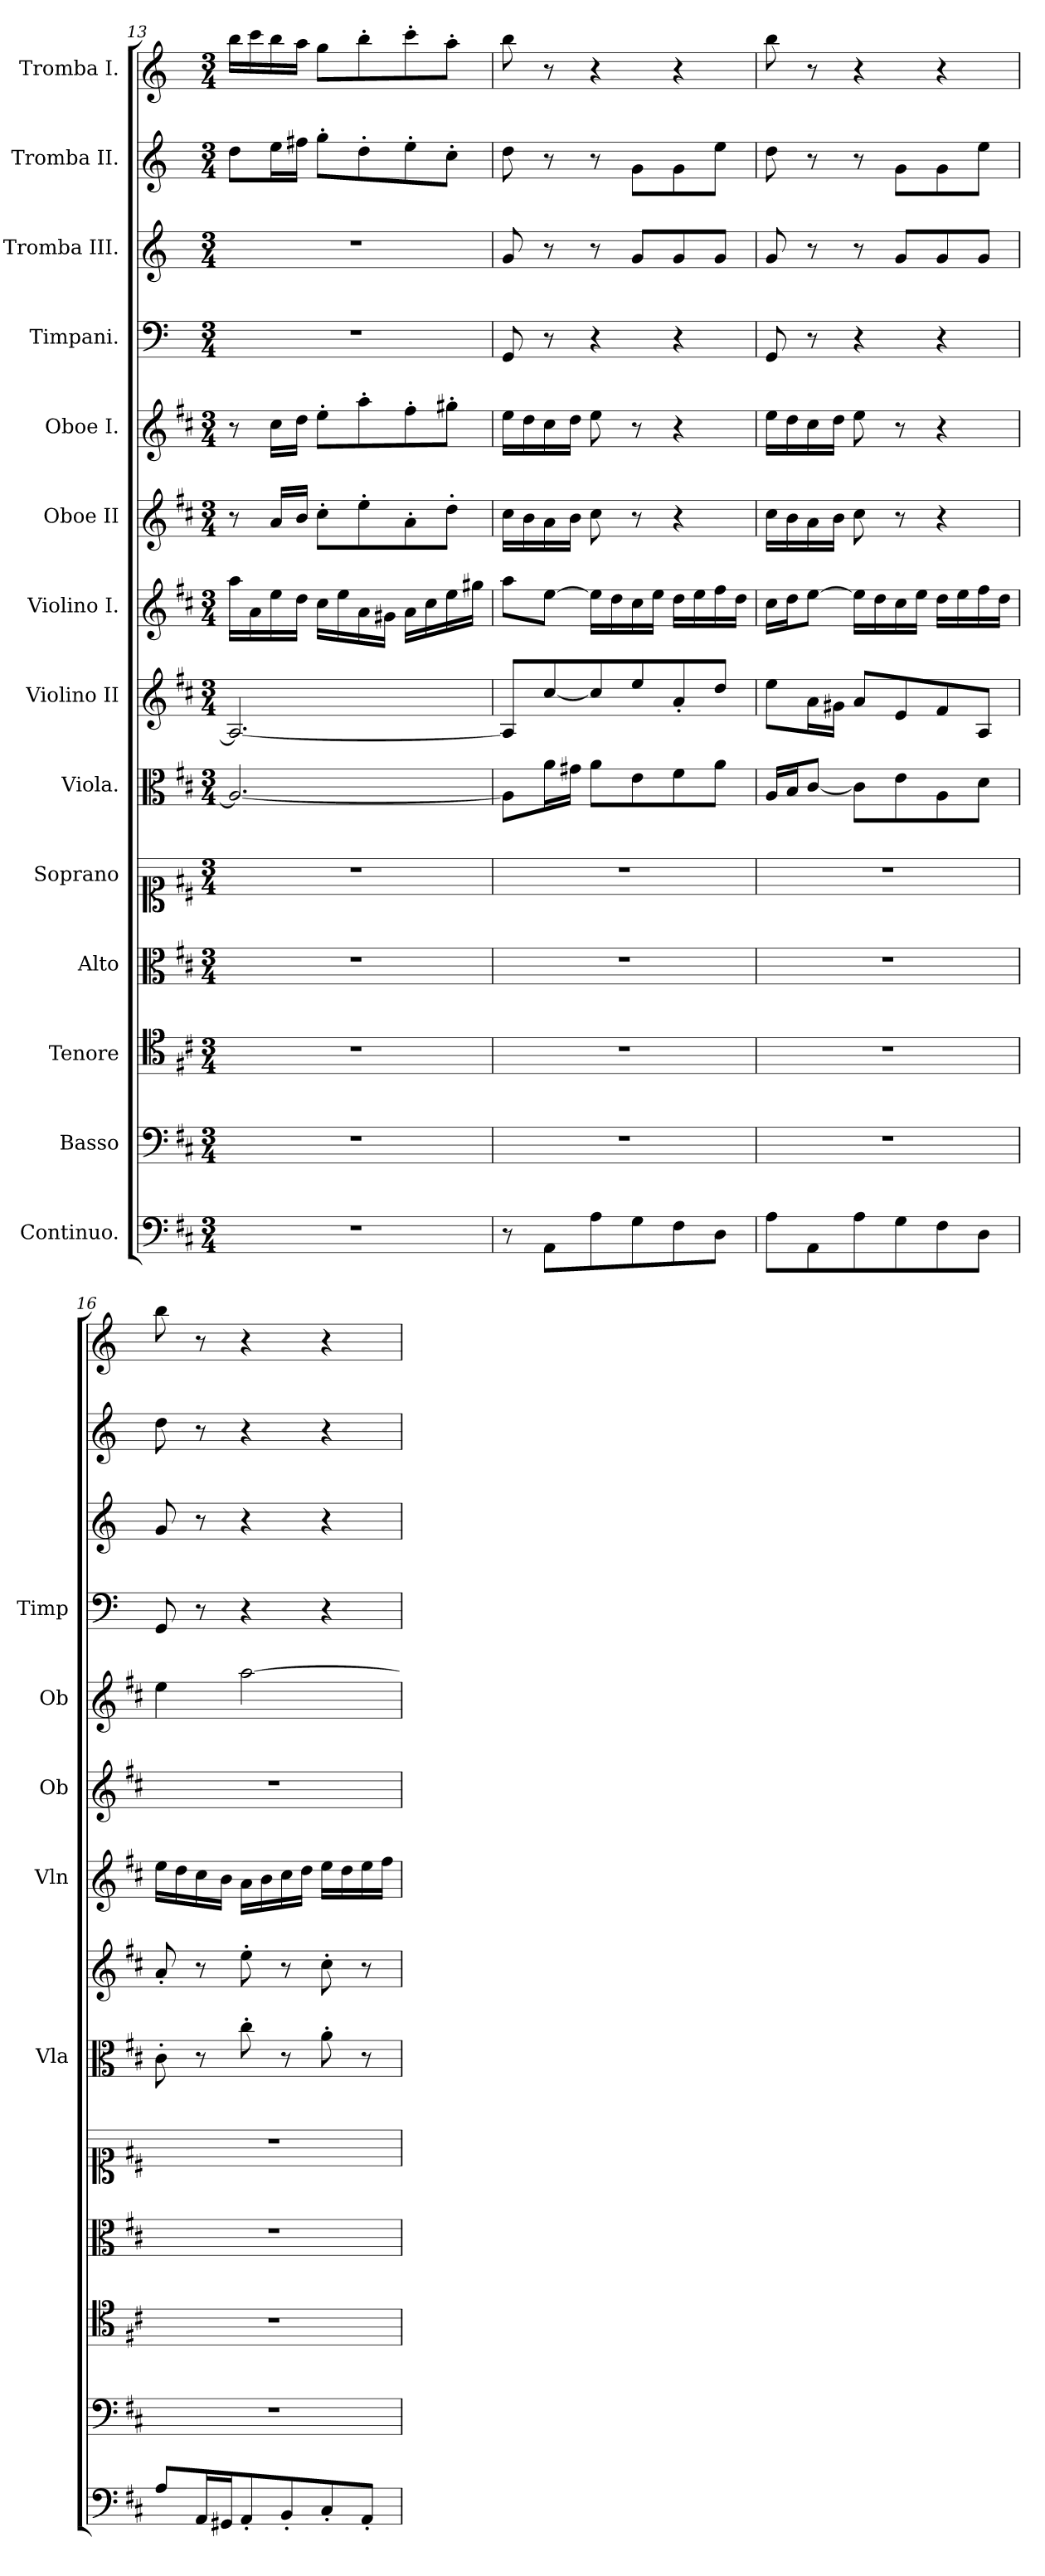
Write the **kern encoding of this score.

**kern	**kern	**kern	**kern	**kern	**kern	**kern	**kern	**kern	**kern	**kern	**kern	**kern	**kern
*part14	*part13	*part12	*part11	*part10	*part9	*part8	*part7	*part6	*part5	*part4	*part3	*part2	*part1
*staff14	*staff13	*staff12	*staff11	*staff10	*staff9	*staff8	*staff7	*staff6	*staff5	*staff4	*staff3	*staff2	*staff1
*I"Continuo.	*I"Basso	*I"Tenore	*I"Alto	*I"Soprano	*I"Viola.	*I"Violino II	*I"Violino I.	*I"Oboe II	*I"Oboe I.	*I"Timpani.	*I"Tromba III.	*I"Tromba II.	*I"Tromba I.
*	*	*	*	*	*I'Vla	*	*I'Vln	*I'Ob	*I'Ob	*I'Timp	*	*	*
*clefF4	*clefF4	*clefC4	*clefC3	*clefC1	*clefC3	*clefG2	*clefG2	*clefG2	*clefG2	*clefF4	*clefG2	*clefG2	*clefG2
*	*	*	*	*	*	*	*	*	*	*ITrd-1c-2	*ITrd-1c-2	*ITrd-1c-2	*ITrd-1c-2
*k[f#c#]	*k[f#c#]	*k[f#c#]	*k[f#c#]	*k[f#c#]	*k[f#c#]	*k[f#c#]	*k[f#c#]	*k[f#c#]	*k[f#c#]	*k[f#c#]	*k[f#c#]	*k[f#c#]	*k[f#c#]
*M3/4	*M3/4	*M3/4	*M3/4	*M3/4	*M3/4	*M3/4	*M3/4	*M3/4	*M3/4	*M3/4	*M3/4	*M3/4	*M3/4
=13	=13	=13	=13	=13	=13	=13	=13	=13	=13	=13	=13	=13	=13
2.r	2.r	2.r	2.r	2.r	2.A/_	2.A/_	16aa\LL	8r	8r	2.r	2.r	8ee\L	16ccc#\LL
.	.	.	.	.	.	.	16a\	.	.	.	.	.	16ddd\
.	.	.	.	.	.	.	16ee\	16a/LL	16cc#\LL	.	.	16ff#\L	16ccc#\
.	.	.	.	.	.	.	16dd\JJ	16b/JJ	16dd\JJ	.	.	16gg#X\JJ	16bb\JJ
.	.	.	.	.	.	.	16cc#\LL	8cc#'\L	8ee'\L	.	.	8aa'\L	8aa\L
.	.	.	.	.	.	.	16ee\	.	.	.	.	.	.
.	.	.	.	.	.	.	16a\	8ee'\	8aa'\	.	.	8ee'\	8ccc#'\
.	.	.	.	.	.	.	16g#X\JJ	.	.	.	.	.	.
.	.	.	.	.	.	.	16a\LL	8a'\	8ff#'\	.	.	8ff#'\	8ddd'\
.	.	.	.	.	.	.	16cc#\	.	.	.	.	.	.
.	.	.	.	.	.	.	16ee\	8dd'\J	8gg#X'\J	.	.	8dd'\J	8bb'\J
.	.	.	.	.	.	.	16gg#X\JJ	.	.	.	.	.	.
=14	=14	=14	=14	=14	=14	=14	=14	=14	=14	=14	=14	=14	=14
8r	2.r	2.r	2.r	2.r	8A\L]	8A/L]	8aa\L	16cc#\LL	16ee\LL	8AA/	8a/	8ee\	8ccc#\
.	.	.	.	.	.	.	.	16b\	16dd\	.	.	.	.
8AA\L	.	.	.	.	16a\L	[8cc#/	[8ee\J	16a\	16cc#\	8r	8r	8r	8r
.	.	.	.	.	16g#X\JJ	.	.	16b\JJ	16dd\JJ	.	.	.	.
8A\	.	.	.	.	8a\L	8cc#/]	16ee\LL]	8cc#\	8ee\	4r	8r	8r	4r
.	.	.	.	.	.	.	16dd\	.	.	.	.	.	.
8G\	.	.	.	.	8e\	8ee/	16cc#\	8r	8r	.	8a/L	8a\L	.
.	.	.	.	.	.	.	16ee\JJ	.	.	.	.	.	.
8F#\	.	.	.	.	8f#\	8a'/	16dd\LL	4r	4r	4r	8a/	8a\	4r
.	.	.	.	.	.	.	16ee\	.	.	.	.	.	.
8D\J	.	.	.	.	8a\J	8dd/J	16ff#\	.	.	.	8a/J	8ff#\J	.
.	.	.	.	.	.	.	16dd\JJ	.	.	.	.	.	.
=15	=15	=15	=15	=15	=15	=15	=15	=15	=15	=15	=15	=15	=15
8A\L	2.r	2.r	2.r	2.r	16A/LL	8ee\L	16cc#\LL	16cc#\LL	16ee\LL	8AA/	8a/	8ee\	8ccc#\
.	.	.	.	.	16B/J	.	16dd\J	16b\	16dd\	.	.	.	.
8AA\	.	.	.	.	[8c#/J	16a\L	[8ee\J	16a\	16cc#\	8r	8r	8r	8r
.	.	.	.	.	.	16g#X\JJ	.	16b\JJ	16dd\JJ	.	.	.	.
8A\	.	.	.	.	8c#\L]	8a/L	16ee\LL]	8cc#\	8ee\	4r	8r	8r	4r
.	.	.	.	.	.	.	16dd\	.	.	.	.	.	.
8G\	.	.	.	.	8e\	8e/	16cc#\	8r	8r	.	8a/L	8a\L	.
.	.	.	.	.	.	.	16ee\JJ	.	.	.	.	.	.
8F#\	.	.	.	.	8A\	8f#/	16dd\LL	4r	4r	4r	8a/	8a\	4r
.	.	.	.	.	.	.	16ee\	.	.	.	.	.	.
8D\J	.	.	.	.	8d\J	8A/J	16ff#\	.	.	.	8a/J	8ff#\J	.
.	.	.	.	.	.	.	16dd\JJ	.	.	.	.	.	.
!!LO:PB:g=z
=16	=16	=16	=16	=16	=16	=16	=16	=16	=16	=16	=16	=16	=16
8A/L	2.r	2.r	2.r	2.r	8c#'\	8a'/	16ee\LL	2.r	4ee\	8AA/	8a/	8ee\	8ccc#\
.	.	.	.	.	.	.	16dd\	.	.	.	.	.	.
16AA/L	.	.	.	.	8r	8r	16cc#\	.	.	8r	8r	8r	8r
16GG#X/J	.	.	.	.	.	.	16b\JJ	.	.	.	.	.	.
8AA'/	.	.	.	.	8cc#'\	8ee'\	16a\LL	.	[2aa\	4r	4r	4r	4r
.	.	.	.	.	.	.	16b\	.	.	.	.	.	.
8BB'/	.	.	.	.	8r	8r	16cc#\	.	.	.	.	.	.
.	.	.	.	.	.	.	16dd\JJ	.	.	.	.	.	.
8C#'/	.	.	.	.	8a'\	8cc#'\	16ee\LL	.	.	4r	4r	4r	4r
.	.	.	.	.	.	.	16dd\	.	.	.	.	.	.
8AA'/J	.	.	.	.	8r	8r	16ee\	.	.	.	.	.	.
.	.	.	.	.	.	.	16ff#\JJ	.	.	.	.	.	.
=	=	=	=	=	=	=	=	=	=	=	=	=	=
*-	*-	*-	*-	*-	*-	*-	*-	*-	*-	*-	*-	*-	*-
